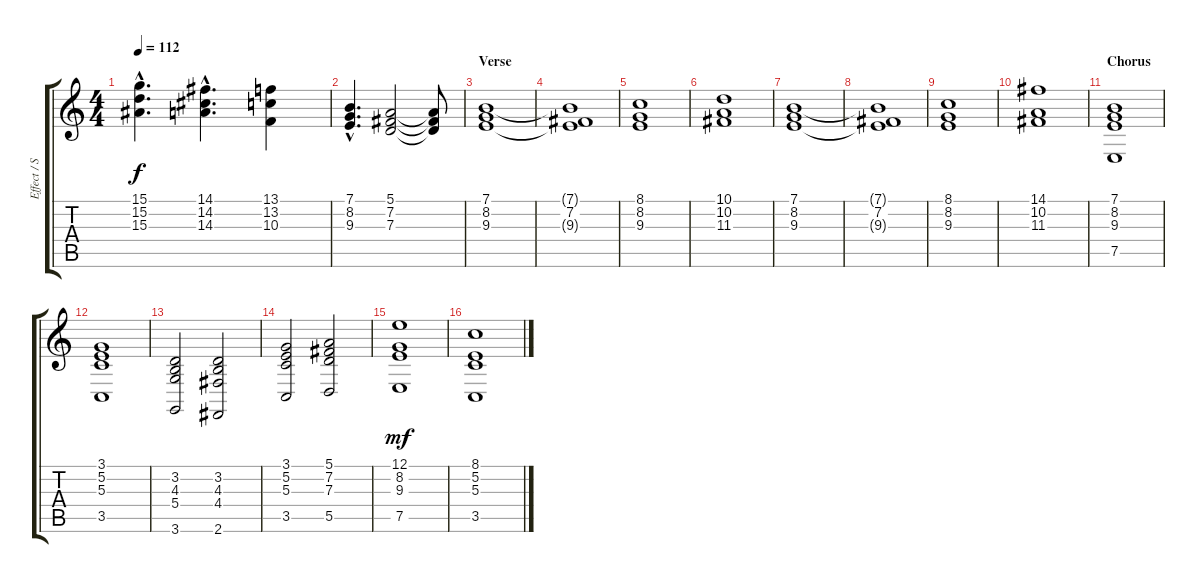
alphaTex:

\track ("Effect / Strings" "Effect / S") {instrument stringensemble1}
\staff {score tabs}
\tuning (E4 B3 G3 D3 A2 E2) {hide}
\ts (4 4)
\tempo 112
\clef g2
\ks c
(15.1{hac t} 15.2{hac t} 15.3{hac t}).4{d dy f} (14.1{hac} 14.2{hac} 14.3{hac}).4{d} (13.1 13.2 10.3).4 |
(7.1{hac} 8.2{hac} 9.3{hac}).4{d} (5.1 7.2 7.3).2 (5.1{t} 7.2{t} 7.3{t}).8 |
\section ("" "Verse ")
(7.1 8.2 9.3).1{volume 10} |
(7.1{t} 7.2 9.3{t}).1 |
(8.1 8.2 9.3).1 |
(10.1 10.2 11.3).1 |
(7.1 8.2 9.3).1{volume 10} |
(7.1{t} 7.2 9.3{t}).1 |
(8.1 8.2 9.3).1 |
(14.1 10.2 11.3).1 |
\section ("" "Chorus")
(7.1 8.2 9.3 7.5).1 |
(3.1 5.2 5.3 3.5).1 |
(3.2 4.3 5.4 3.6).2 (3.2 4.3 4.4 2.6).2 |
(3.1 5.2 5.3 3.5).2 (5.1 7.2 7.3 5.5).2 |
(12.1 8.2 9.3 7.5).1{dy mf} |
(8.1 5.2 5.3 3.5).1
